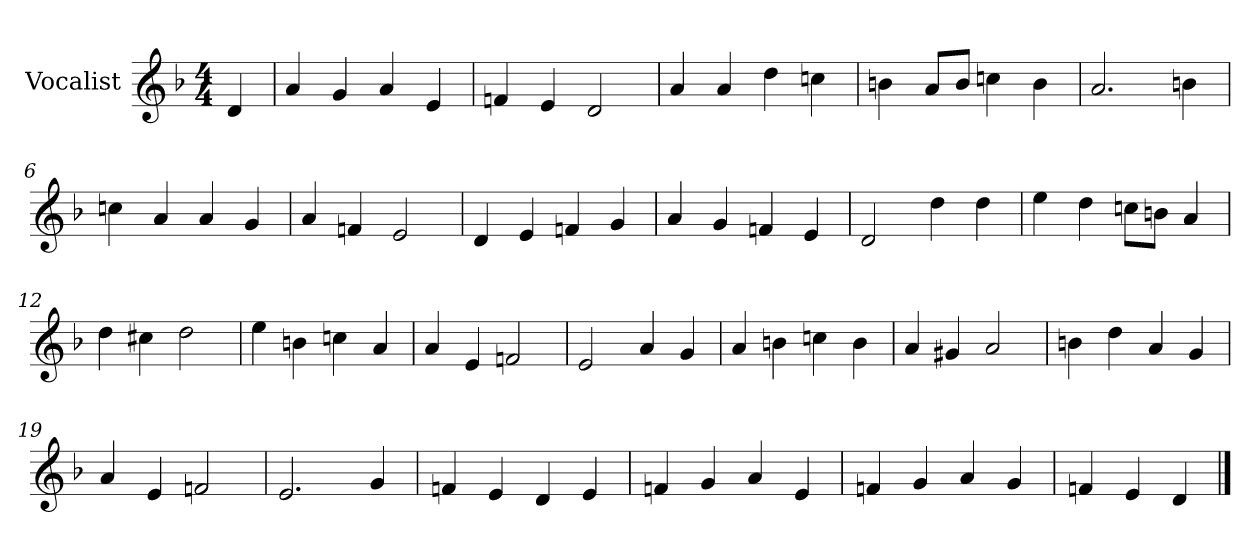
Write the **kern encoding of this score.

**kern
*part1
*staff1
*I"Vocalist
*k[b-]
*d:
*M4/4
=
4d
=1
4a
4g
4a
4e
=2
4fn
4e
2d
=3
4a
4a
4dd
4ccn
=4
4bn
8aL
8bJ
4ccn
4b
=5
2.a
4bn
=6
4ccn
4a
4a
4g
=7
4a
4fn
2e
=8
4d
4e
4fn
4g
=9
4a
4g
4fn
4e
=10
2d
4dd
4dd
=11
4ee
4dd
8ccnL
8bnJ
4a
=12
4dd
4cc#X
2dd
=13
4ee
4bn
4ccn
4a
=14
4a
4e
2fn
=15
2e
4a
4g
=16
4a
4bn
4ccn
4b
=17
4a
4g#X
2a
=18
4bn
4dd
4a
4g
=19
4a
4e
2fn
=20
2.e
4g
=21
4fn
4e
4d
4e
=22
4fn
4g
4a
4e
=23
4fn
4g
4a
4g
=24
4fn
4e
4d
==
*-
